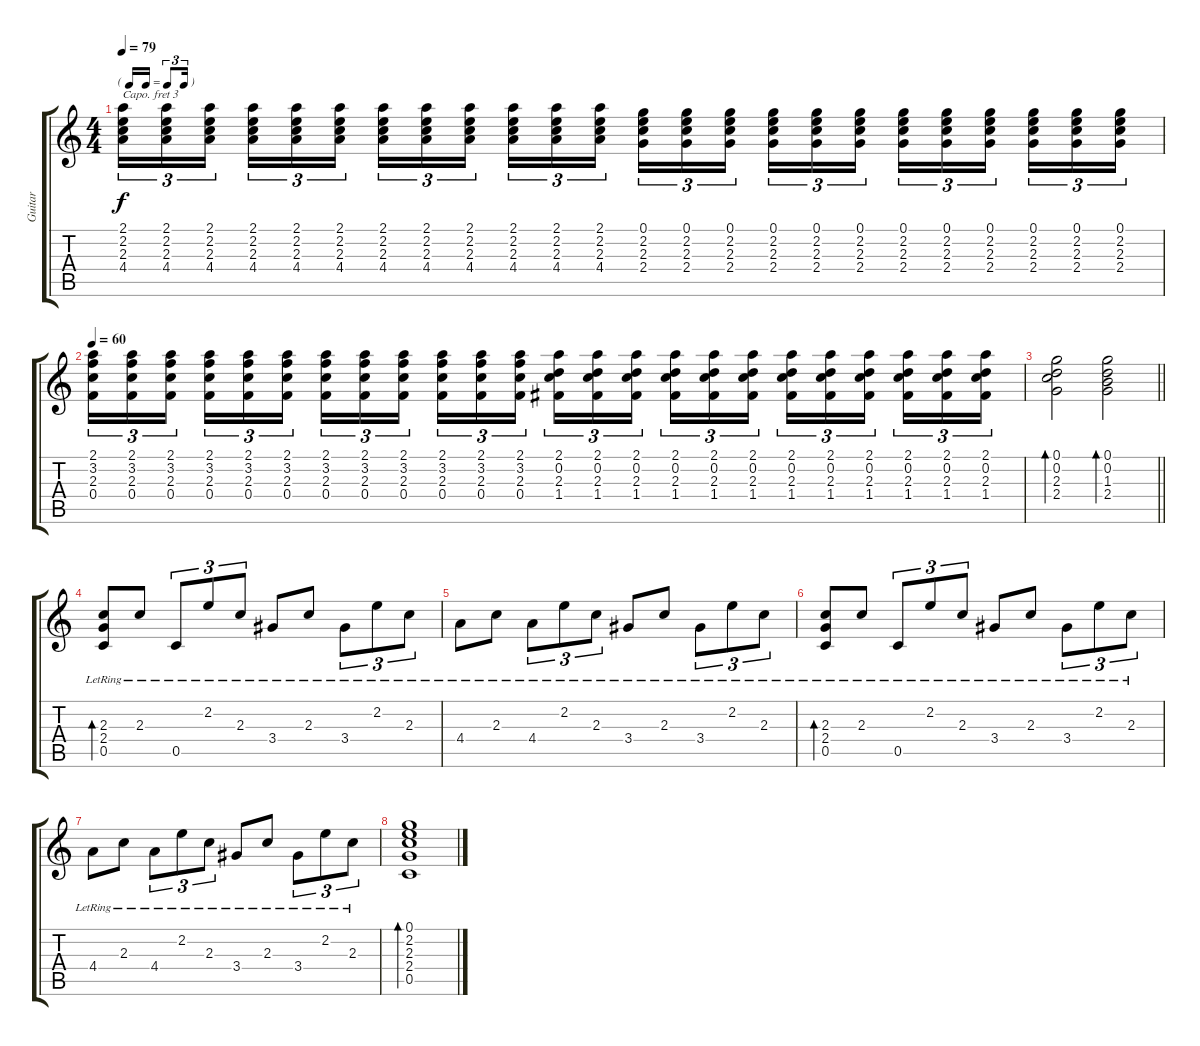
\track ("Guitar" "Guitar") {instrument acousticguitarnylon}
\staff {score tabs}
\capo 3
\tuning (E4 B3 G3 D3 A2 E2) {hide}
\ts (4 4)
\tf triplet16th
\tempo 79
\clef g2
\ks c
(2.1 2.2 2.3 4.4).16{tu (3 2) dy f} (2.1 2.2 2.3 4.4).16{tu (3 2)} (2.1 2.2 2.3 4.4).16{tu (3 2) beam splitsecondary} (2.1 2.2 2.3 4.4).16{tu (3 2)} (2.1 2.2 2.3 4.4).16{tu (3 2)} (2.1 2.2 2.3 4.4).16{tu (3 2)} (2.1 2.2 2.3 4.4).16{tu (3 2)} (2.1 2.2 2.3 4.4).16{tu (3 2)} (2.1 2.2 2.3 4.4).16{tu (3 2) beam splitsecondary} (2.1 2.2 2.3 4.4).16{tu (3 2)} (2.1 2.2 2.3 4.4).16{tu (3 2)} (2.1 2.2 2.3 4.4).16{tu (3 2)} (0.1 2.2 2.3 2.4).16{tu (3 2)} (0.1 2.2 2.3 2.4).16{tu (3 2)} (0.1 2.2 2.3 2.4).16{tu (3 2) beam splitsecondary} (0.1 2.2 2.3 2.4).16{tu (3 2)} (0.1 2.2 2.3 2.4).16{tu (3 2)} (0.1 2.2 2.3 2.4).16{tu (3 2)} (0.1 2.2 2.3 2.4).16{tu (3 2)} (0.1 2.2 2.3 2.4).16{tu (3 2)} (0.1 2.2 2.3 2.4).16{tu (3 2) beam splitsecondary} (0.1 2.2 2.3 2.4).16{tu (3 2)} (0.1 2.2 2.3 2.4).16{tu (3 2)} (0.1 2.2 2.3 2.4).16{tu (3 2)} |
\tempo 60
(2.1 3.2 2.3 0.4).16{tu (3 2)} (2.1 3.2 2.3 0.4).16{tu (3 2)} (2.1 3.2 2.3 0.4).16{tu (3 2) beam splitsecondary} (2.1 3.2 2.3 0.4).16{tu (3 2)} (2.1 3.2 2.3 0.4).16{tu (3 2)} (2.1 3.2 2.3 0.4).16{tu (3 2)} (2.1 3.2 2.3 0.4).16{tu (3 2)} (2.1 3.2 2.3 0.4).16{tu (3 2)} (2.1 3.2 2.3 0.4).16{tu (3 2) beam splitsecondary} (2.1 3.2 2.3 0.4).16{tu (3 2)} (2.1 3.2 2.3 0.4).16{tu (3 2)} (2.1 3.2 2.3 0.4).16{tu (3 2)} (2.1 0.2 2.3 1.4).16{tu (3 2)} (2.1 0.2 2.3 1.4).16{tu (3 2)} (2.1 0.2 2.3 1.4).16{tu (3 2) beam splitsecondary} (2.1 0.2 2.3 1.4).16{tu (3 2)} (2.1 0.2 2.3 1.4).16{tu (3 2)} (2.1 0.2 2.3 1.4).16{tu (3 2)} (2.1 0.2 2.3 1.4).16{tu (3 2)} (2.1 0.2 2.3 1.4).16{tu (3 2)} (2.1 0.2 2.3 1.4).16{tu (3 2) beam splitsecondary} (2.1 0.2 2.3 1.4).16{tu (3 2)} (2.1 0.2 2.3 1.4).16{tu (3 2)} (2.1 0.2 2.3 1.4).16{tu (3 2)} |
\barLineRight lightlight
(0.1 0.2 2.3 2.4).2{bd 120} (0.1 0.2 1.3 2.4).2{bd 120} |
(2.3{lr} 2.4 0.5{lr}).8{bd 120} 2.3{lr}.8 0.5{lr}.8{tu (3 2)} 2.2{lr}.8{tu (3 2)} 2.3{lr}.8{tu (3 2)} 3.4{lr}.8 2.3{lr}.8 3.4{lr}.8{tu (3 2)} 2.2{lr}.8{tu (3 2)} 2.3{lr}.8{tu (3 2)} |
4.4{lr}.8 2.3{lr}.8 4.4{lr}.8{tu (3 2)} 2.2{lr}.8{tu (3 2)} 2.3{lr}.8{tu (3 2)} 3.4{lr}.8 2.3{lr}.8 3.4{lr}.8{tu (3 2)} 2.2{lr}.8{tu (3 2)} 2.3{lr}.8{tu (3 2)} |
(2.3{lr} 2.4{lr} 0.5).8{bd 120} 2.3{lr}.8 0.5{lr}.8{tu (3 2)} 2.2{lr}.8{tu (3 2)} 2.3{lr}.8{tu (3 2)} 3.4{lr}.8 2.3{lr}.8 3.4{lr}.8{tu (3 2)} 2.2{lr}.8{tu (3 2)} 2.3{lr}.8{tu (3 2)} |
4.4{lr}.8 2.3{lr}.8 4.4{lr}.8{tu (3 2)} 2.2{lr}.8{tu (3 2)} 2.3{lr}.8{tu (3 2)} 3.4{lr}.8 2.3{lr}.8 3.4{lr}.8{tu (3 2)} 2.2{lr}.8{tu (3 2)} 2.3{lr}.8{tu (3 2)} |
(0.1 2.2 2.3 2.4 0.5).1{bd 240}
